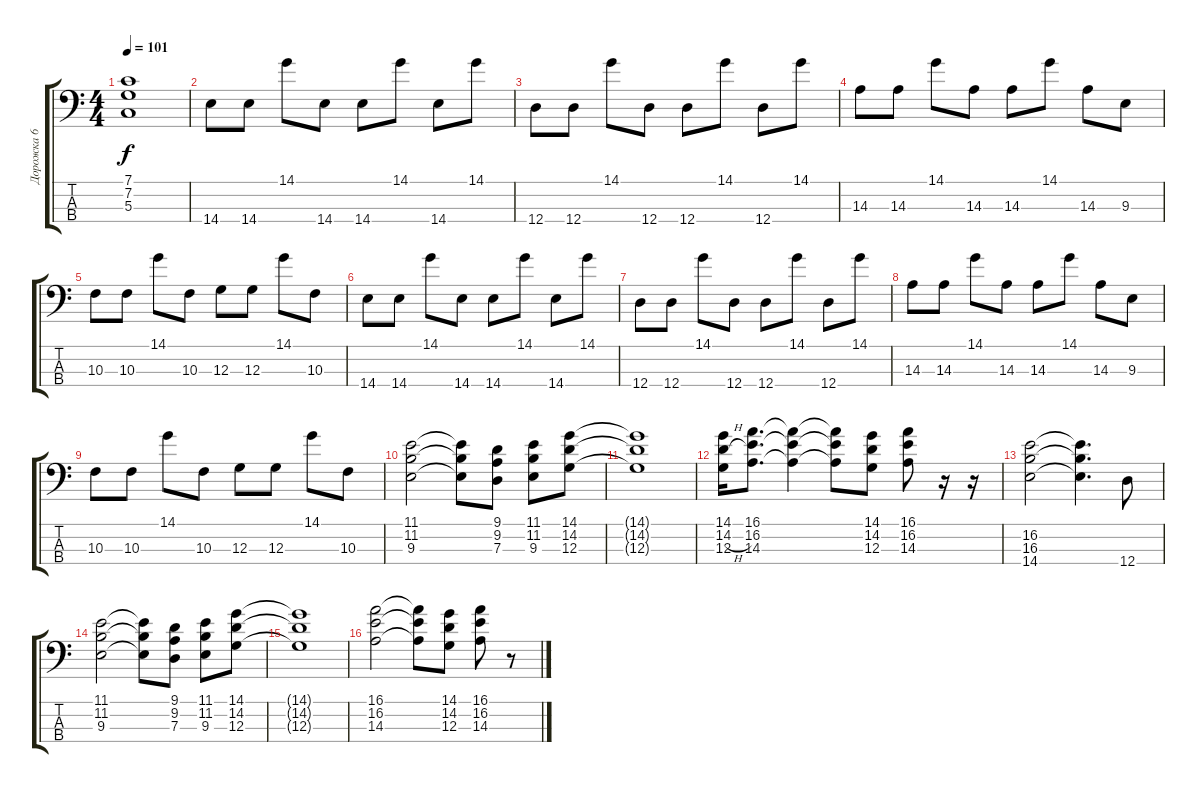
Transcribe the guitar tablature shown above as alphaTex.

\track ("Дорожка 6" "Дорожка 6") {instrument distortionguitar}
\staff {score tabs}
\tuning (F2 C2 G1 D1) {hide}
\ts (4 4)
\tempo 101
\clef f4
\ks c
(7.1 7.2 5.3).1{dy f} |
14.4.8 14.4.8 14.1.8 14.4.8 14.4.8 14.1.8 14.4.8 14.1.8 |
12.4.8 12.4.8 14.1.8 12.4.8 12.4.8 14.1.8 12.4.8 14.1.8 |
14.3.8 14.3.8 14.1.8 14.3.8 14.3.8 14.1.8 14.3.8 9.3.8 |
10.3.8 10.3.8 14.1.8 10.3.8 12.3.8 12.3.8 14.1.8 10.3.8 |
14.4.8 14.4.8 14.1.8 14.4.8 14.4.8 14.1.8 14.4.8 14.1.8 |
12.4.8 12.4.8 14.1.8 12.4.8 12.4.8 14.1.8 12.4.8 14.1.8 |
14.3.8 14.3.8 14.1.8 14.3.8 14.3.8 14.1.8 14.3.8 9.3.8 |
10.3.8 10.3.8 14.1.8 10.3.8 12.3.8 12.3.8 14.1.8 10.3.8 |
(11.1 11.2 9.3).2 (11.1{t} 11.2{t} 9.3{t}).8 (9.1 9.2 7.3).8 (11.1 11.2 9.3).8 (14.1 14.2 12.3).8 |
(14.1{t} 14.2{t} 12.3{t}).1 |
(14.1 14.2{h} 12.3).16 (16.1 16.2 14.3).8{d} (16.1{t} 16.2{t} 14.3{t}).4 (16.1{t} 16.2{t} 14.3{t}).8 (14.1 14.2 12.3).8 (16.1 16.2 14.3).8 r.16 r.16 |
(16.2 16.3 14.4).2 (16.2{t} 16.3{t} 14.4{t}).4{d} 12.4.8 |
(11.1 11.2 9.3).2 (11.1{t} 11.2{t} 9.3{t}).8 (9.1 9.2 7.3).8 (11.1 11.2 9.3).8 (14.1 14.2 12.3).8 |
(14.1{t} 14.2{t} 12.3{t}).1 |
(16.1 16.2 14.3).2 (16.1{t} 16.2{t} 14.3{t}).8 (14.1 14.2 12.3).8 (16.1 16.2 14.3).8 r.8
